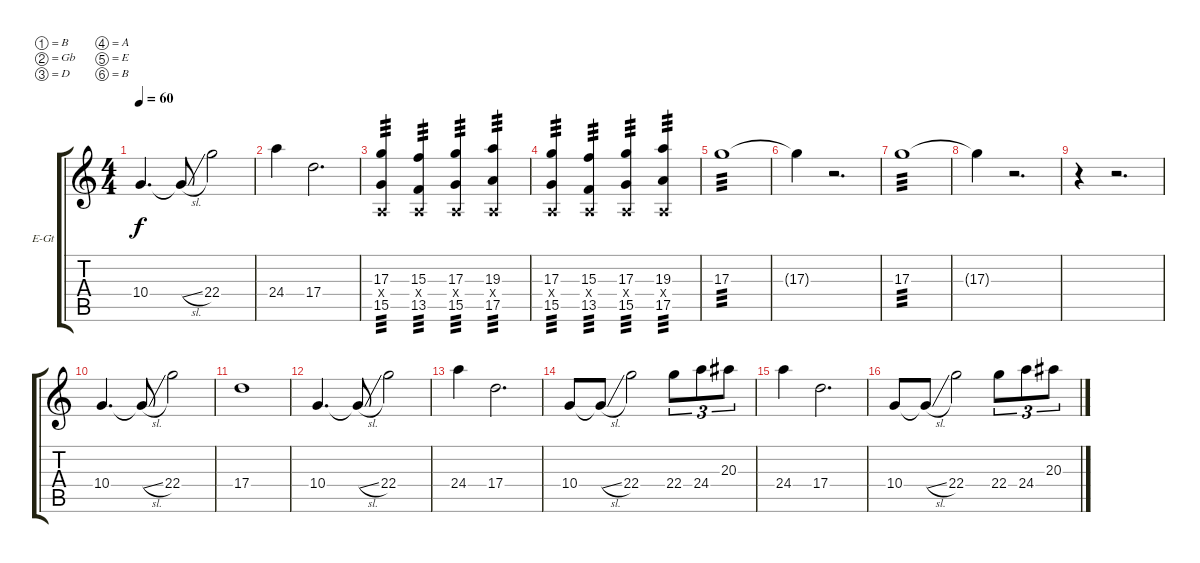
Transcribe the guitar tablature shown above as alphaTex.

\bracketExtendMode groupsimilarinstruments
\firstSystemTrackNameOrientation horizontal
\otherSystemsTrackNameOrientation horizontal
\track ("Lead Guitar" "E-Gt") {instrument overdrivenguitar}
\staff {score tabs}
\tuning (B3 Gb3 D3 A2 E2 B1)
\ts (4 4)
\tempo 60
\clef g2
\ks c
10.4.4{d dy f} 10.4{sl t}.8 22.4.2 |
24.4.4 17.4.2{d} |
(17.3 0.4{x} 15.5).4{tp 3} (15.3 0.4{x} 13.5).4{tp 3} (17.3 0.4{x} 15.5).4{tp 3} (19.3 0.4{x} 17.5).4{tp 3} |
(17.3 0.4{x} 15.5).4{tp 3} (15.3 0.4{x} 13.5).4{tp 3} (17.3 0.4{x} 15.5).4{tp 3} (19.3 0.4{x} 17.5).4{tp 3} |
17.3.1{tp 3} |
17.3{t}.4 r.2{d} |
17.3.1{tp 3} |
17.3{t}.4 r.2{d} |
r.4 r.2{d} |
10.4.4{d} 10.4{sl t}.8 22.4.2 |
17.4.1 |
10.4.4{d} 10.4{sl t}.8 22.4.2 |
24.4.4 17.4.2{d} |
10.4.8 10.4{sl t}.8 22.4.2 22.4.8{tu (3 2)} 24.4.8{tu (3 2)} 20.3.8{tu (3 2)} |
24.4.4 17.4.2{d} |
10.4.8 10.4{sl t}.8 22.4.2 22.4.8{tu (3 2)} 24.4.8{tu (3 2)} 20.3.8{tu (3 2)}
